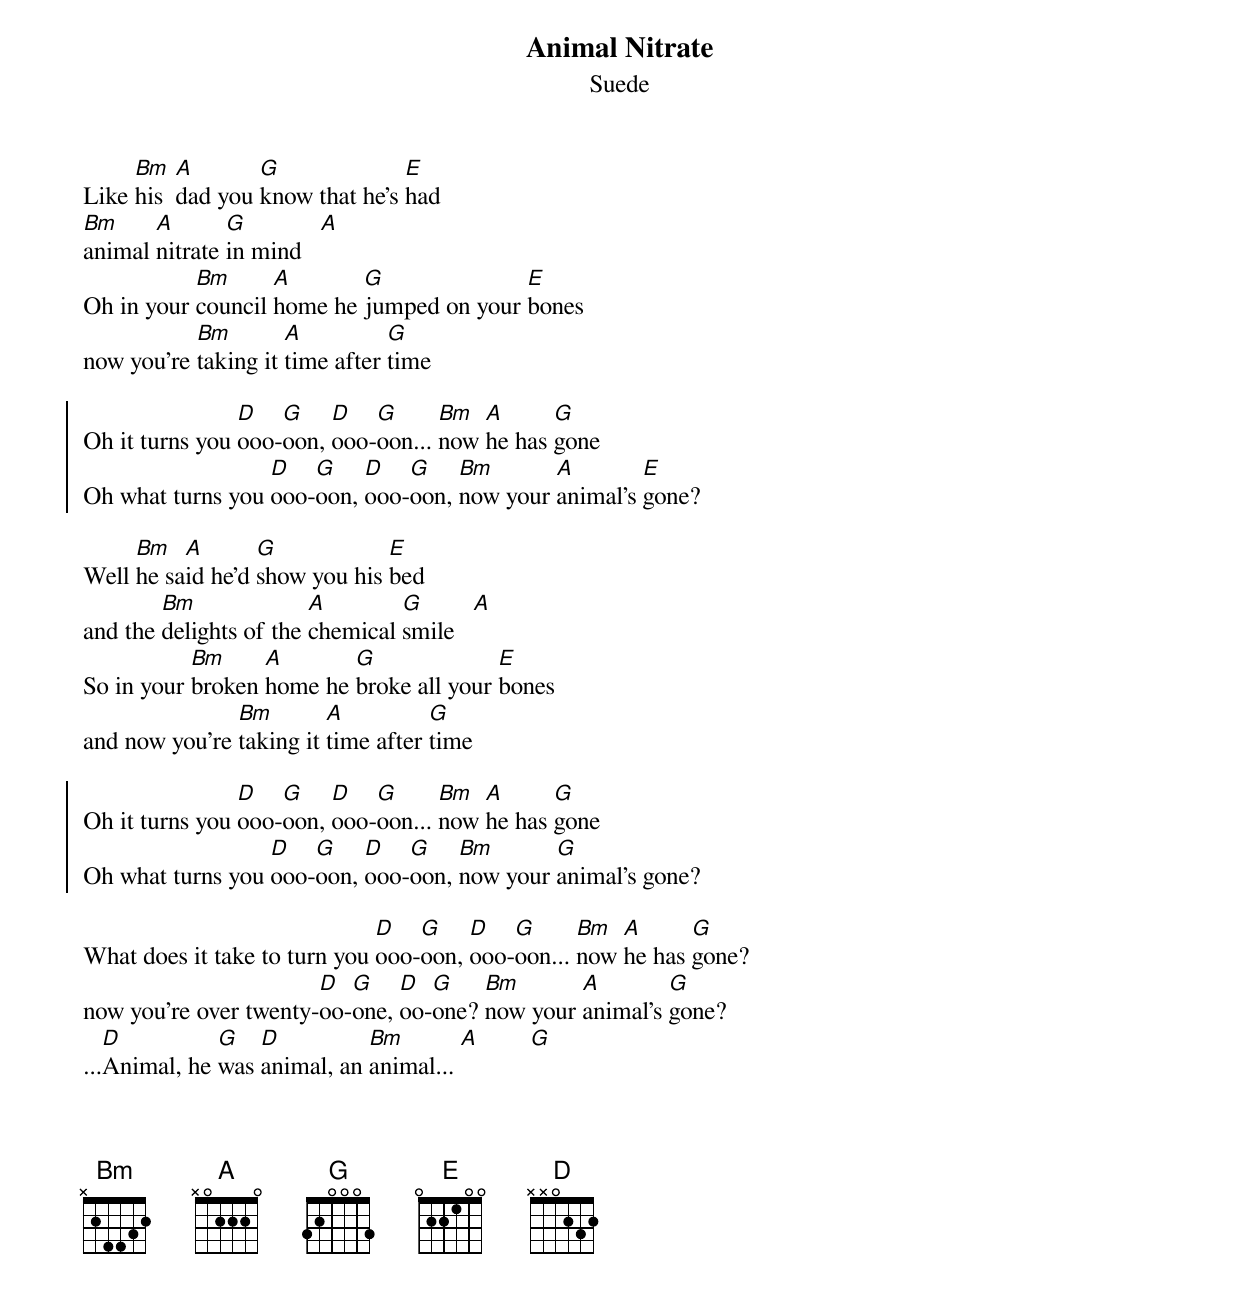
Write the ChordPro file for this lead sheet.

{t:Animal Nitrate}
{st:Suede}


Like [Bm]his  [A]dad you [G]know that he's [E]had
[Bm]animal [A]nitrate [G]in mind   [A]
Oh in your [Bm]council [A]home he [G]jumped on your [E]bones
now you're [Bm]taking it [A]time after [G]time

{soc}
Oh it turns you [D]ooo-[G]oon, [D]ooo-[G]oon... [Bm]now [A]he has [G]gone
Oh what turns you [D]ooo-[G]oon, [D]ooo-[G]oon, [Bm]now your [A]animal's [E]gone?
{eoc}

Well [Bm]he sa[A]id he'd [G]show you his [E]bed
and the [Bm]delights of the [A]chemical [G]smile   [A]
So in your [Bm]broken [A]home he [G]broke all your [E]bones
and now you're [Bm]taking it [A]time after [G]time

{soc}
Oh it turns you [D]ooo-[G]oon, [D]ooo-[G]oon... [Bm]now [A]he has [G]gone
Oh what turns you [D]ooo-[G]oon, [D]ooo-[G]oon, [Bm]now your [G]animal's gone?
{eoc}

What does it take to turn you [D]ooo-[G]oon, [D]ooo-[G]oon... [Bm]now [A]he has [G]gone?
now you're over twenty-[D]oo-[G]one, [D]oo-[G]one? [Bm]now your [A]animal's [G]gone?
...[D]Animal, he [G]was [D]animal, an [Bm]animal... [A]        [G]

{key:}

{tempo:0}

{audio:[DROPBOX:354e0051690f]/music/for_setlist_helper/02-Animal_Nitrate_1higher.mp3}
